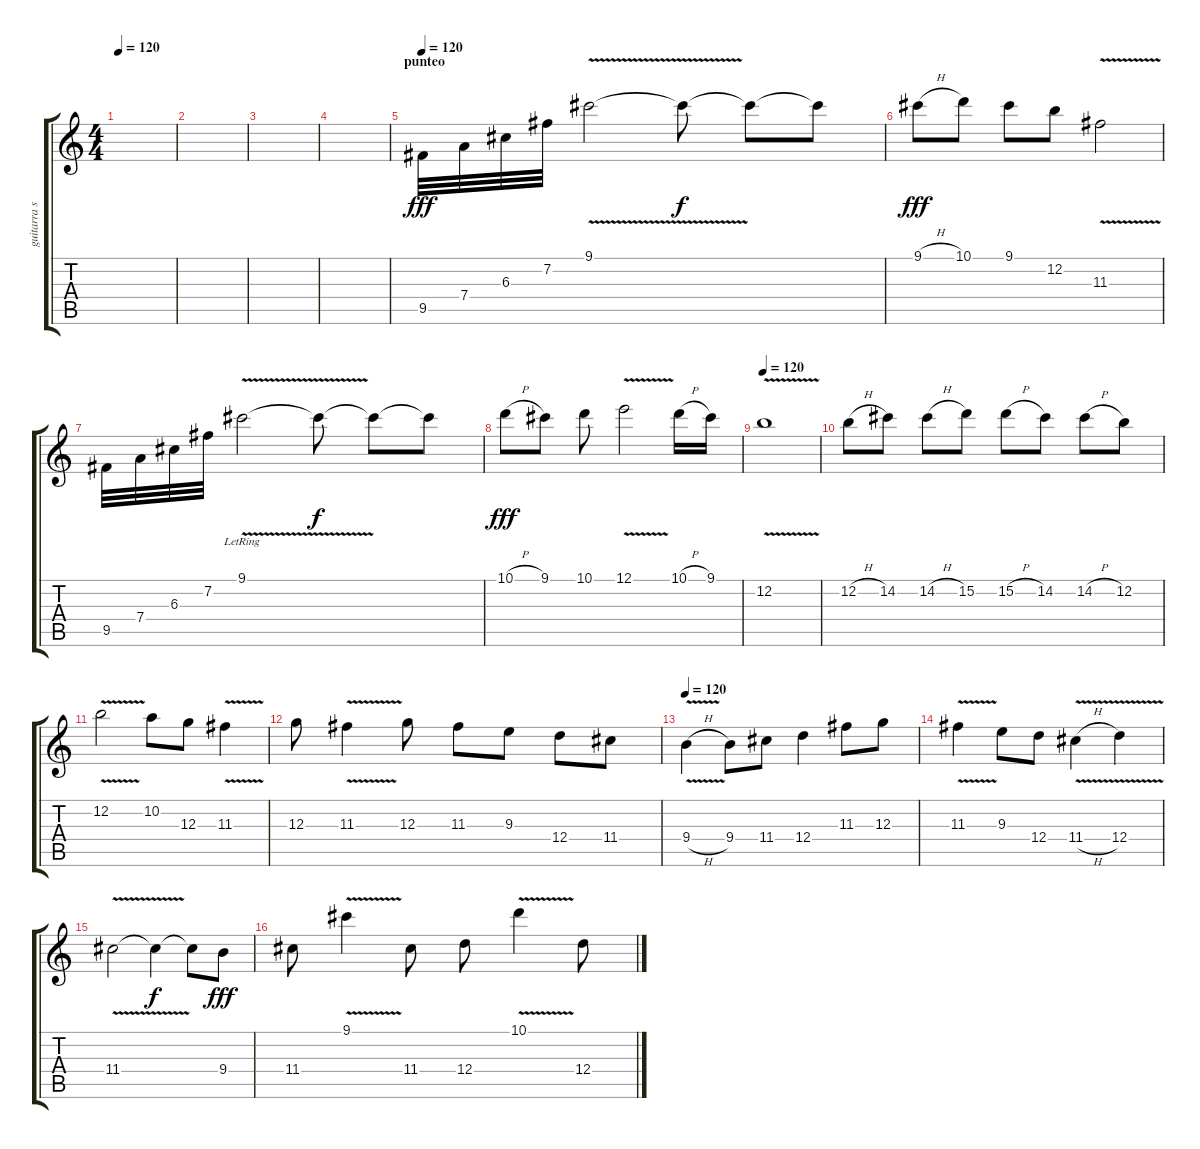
\track ("guitarra solista" "guitarra s") {instrument overdrivenguitar}
\staff {score tabs}
\tuning (E4 B3 G3 D3 A2 E2) {hide}
\ts (4 4)
\tempo 120
\clef g2
\ks c
|
|
|
|
\section ("" "punteo")
\tempo 120
9.5.32{dy fff} 7.4.32 6.3.32 7.2.32 9.1{v}.2 9.1{t}.8{dy f} 9.1{t}.8 9.1{t}.8 |
9.1{h}.8{dy fff} 10.1.8 9.1.8 12.2.8 11.3{v}.2 |
9.5.32 7.4.32 6.3.32 7.2.32 9.1{v lr}.2 9.1{t}.8{dy f} 9.1{t}.8 9.1{t}.8 |
10.1{h}.8{dy fff} 9.1.8 10.1.8 12.1{v}.2 10.1{h}.16 9.1.16 |
\tempo 120
12.2{v}.1 |
12.2{h}.8 14.2.8 14.2{h}.8 15.2.8 15.2{h}.8 14.2.8 14.2{h}.8 12.2.8 |
12.2{v}.2 10.2.8 12.3.8 11.3{v}.4 |
12.3.8 11.3{v}.4 12.3.8 11.3.8 9.3.8 12.4.8 11.4.8 |
\tempo 120
9.4{v h}.4 9.4.8 11.4.8 12.4.4 11.3.8 12.3.8 |
11.3{v}.4 9.3.8 12.4.8 11.4{v h}.4 12.4{v}.4 |
11.4{v}.2 11.4{t}.4{dy f} 11.4{t}.8 9.4.8{dy fff} |
11.4.8 9.1{v}.4 11.4.8 12.4.8 10.1{v}.4 12.4.8
